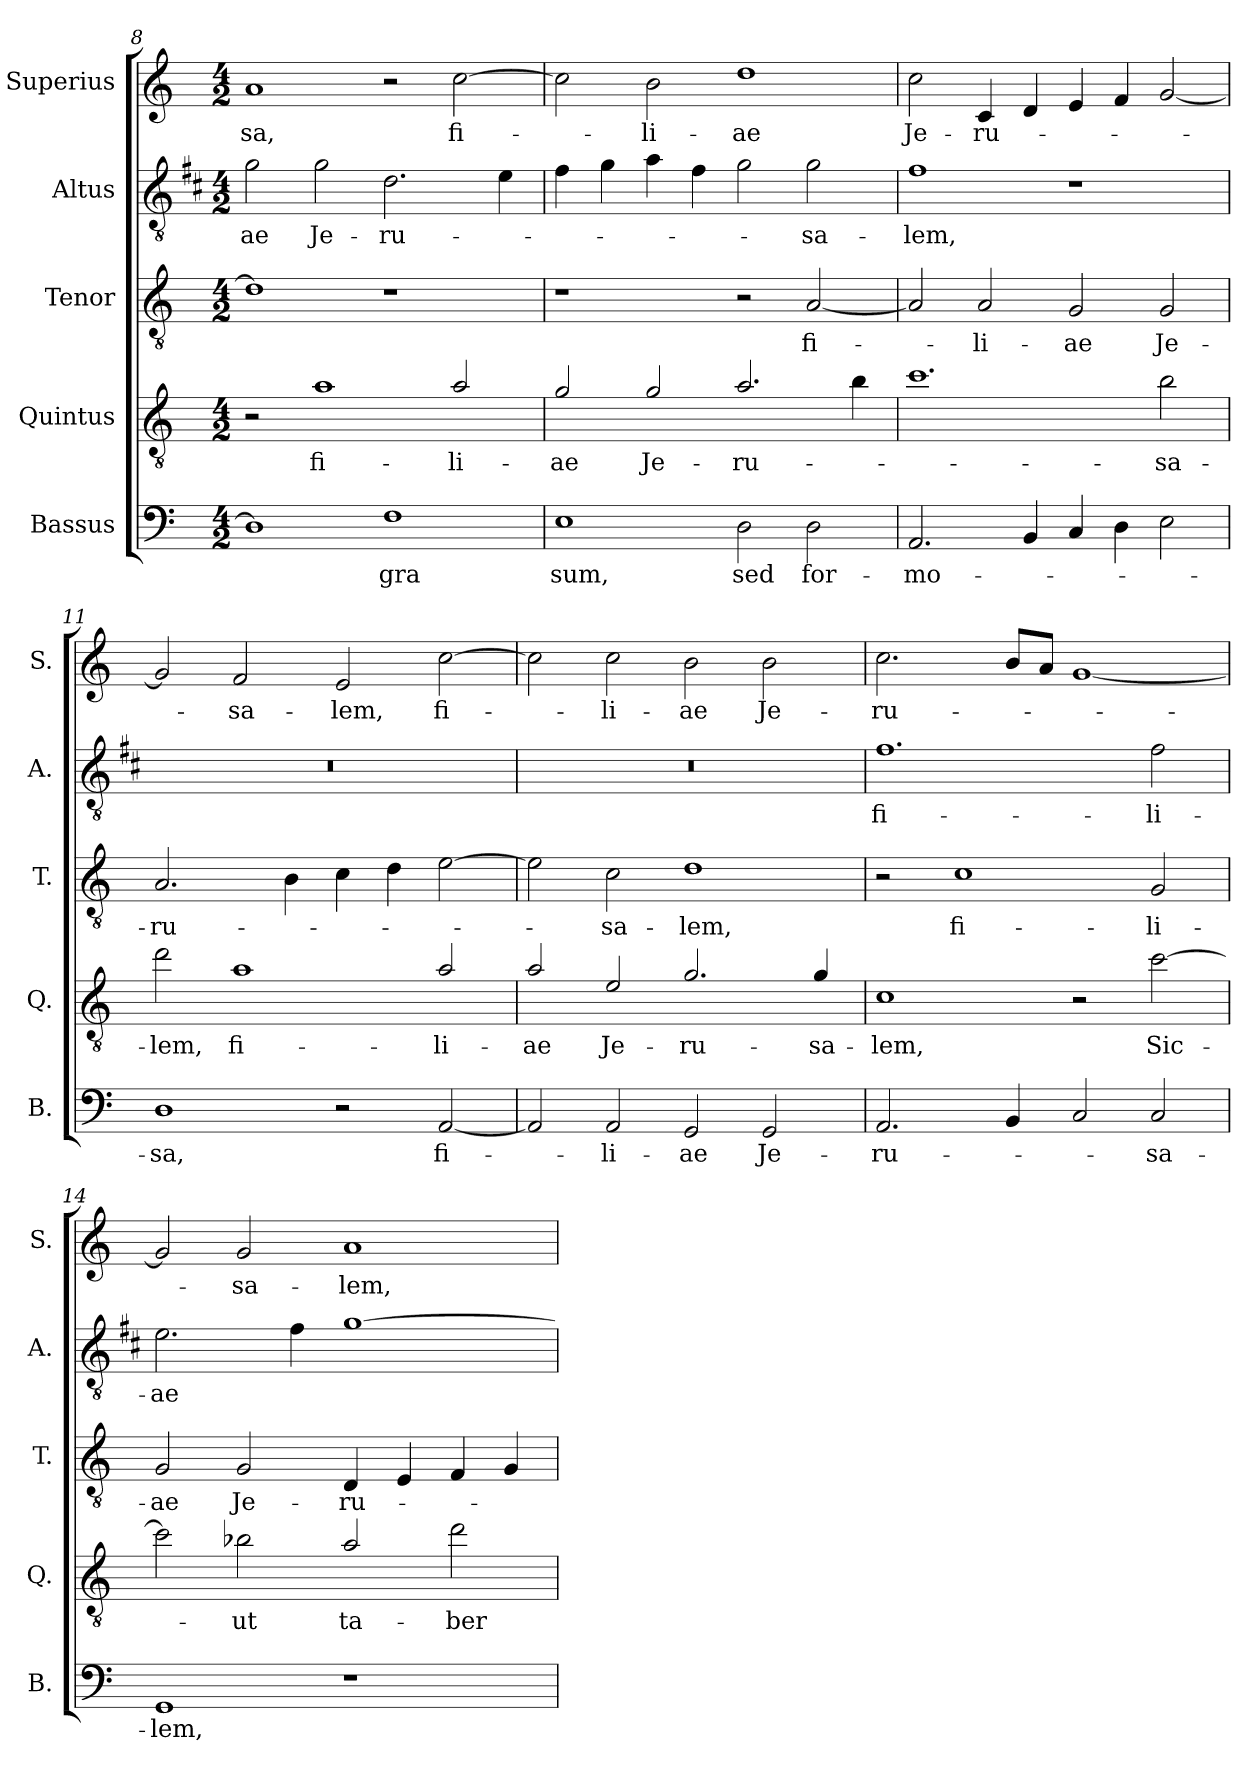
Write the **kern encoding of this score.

**kern	**text	**kern	**text	**kern	**text	**kern	**text	**kern	**text
*part5	*part5	*part4	*part4	*part3	*part3	*part2	*part2	*part1	*part1
*staff5	*staff5	*staff4	*staff4	*staff3	*staff3	*staff2	*staff2	*staff1	*staff1
*I"Bassus	*	*I"Quintus	*	*I"Tenor	*	*I"Altus	*	*I"Superius	*
*I'B.	*	*I'Q.	*	*I'T.	*	*I'A.	*	*I'S.	*
*clefF4	*	*clefGv2	*	*clefGv2	*	*clefGv2	*	*clefG2	*
*	*	*ITrd8c14	*	*	*	*ITrd1c2	*	*	*
*k[]	*	*k[]	*	*k[]	*	*k[]	*	*k[]	*
*M4/2	*	*M4/2	*	*M4/2	*	*M4/2	*	*M4/2	*
=8	=8	=8	=8	=8	=8	=8	=8	=8	=8
!	!	!	!	!	!	!	!LO:LY:b	!	!LO:LY:b
1D]	.	2r	.	1d]	.	2f\	-ae	1a	-sa,
!	!	!	!LO:LY:b	!	!	!	!LO:LY:b	!	!
.	.	1A	fi-	.	.	2f\	Je-	.	.
!	!LO:LY:b	!	!	!	!	!	!LO:LY:b	!	!
1F	-gra	.	.	1r	.	2.c\	-ru-	2r	.
!	!	!	!LO:LY:b	!	!	!	!	!	!LO:LY:b
.	.	2A/	-li-	.	.	.	.	[2cc\	fi-
.	.	.	.	.	.	4d\	.	.	.
=9	=9	=9	=9	=9	=9	=9	=9	=9	=9
!	!LO:LY:b	!	!LO:LY:b	!	!	!	!	!	!
1E	sum,	2G/	-ae	1r	.	4e\	.	2cc\]	.
.	.	.	.	.	.	4f\	.	.	.
!	!	!	!LO:LY:b	!	!	!	!	!	!LO:LY:b
.	.	2G/	Je-	.	.	4g\	.	2b\	-li-
.	.	.	.	.	.	4e\	.	.	.
!	!LO:LY:b	!	!LO:LY:b	!	!	!	!	!	!LO:LY:b
2D\	sed	2.A/	-ru-	2r	.	2f\	.	1dd	-ae
!	!LO:LY:b	!	!	!	!LO:LY:b	!	!LO:LY:b	!	!
2D\	for-	.	.	[2A/	fi-	2f\	-sa-	.	.
.	.	4B\	.	.	.	.	.	.	.
=10	=10	=10	=10	=10	=10	=10	=10	=10	=10
!	!LO:LY:b	!	!	!	!	!	!LO:LY:b	!	!LO:LY:b
2.AA/	-mo-	1.c	.	2A/]	.	1e	-lem,	2cc\	Je-
!	!	!	!	!	!LO:LY:b	!	!	!	!LO:LY:b
.	.	.	.	2A/	-li-	.	.	4c/	-ru-
4BB/	.	.	.	.	.	.	.	4d/	.
!	!	!	!	!	!LO:LY:b	!	!	!	!
4C/	.	.	.	2G/	-ae	1r	.	4e/	.
4D\	.	.	.	.	.	.	.	4f/	.
!	!	!	!LO:LY:b	!	!LO:LY:b	!	!	!	!
2E\	.	2B\	-sa-	2G/	Je-	.	.	[2g/	.
!!LO:LB:g=z
=11	=11	=11	=11	=11	=11	=11	=11	=11	=11
!	!LO:LY:b	!	!LO:LY:b	!	!LO:LY:b	!	!	!	!
1D	-sa,	2d\	-lem,	2.A/	-ru-	0r	.	2g/]	.
!	!	!	!LO:LY:b	!	!	!	!	!	!LO:LY:b
.	.	1A	fi-	.	.	.	.	2f/	-sa-
.	.	.	.	4B\	.	.	.	.	.
!	!	!	!	!	!	!	!	!	!LO:LY:b
2r	.	.	.	4c\	.	.	.	2e/	-lem,
.	.	.	.	4d\	.	.	.	.	.
!	!LO:LY:b	!	!LO:LY:b	!	!	!	!	!	!LO:LY:b
[2AA/	fi-	2A/	-li-	[2e\	.	.	.	[2cc\	fi-
=12	=12	=12	=12	=12	=12	=12	=12	=12	=12
!	!	!	!LO:LY:b	!	!	!	!	!	!
2AA/]	.	2A/	-ae	2e\]	.	0r	.	2cc\]	.
!	!LO:LY:b	!	!LO:LY:b	!	!LO:LY:b	!	!	!	!LO:LY:b
2AA/	-li-	2E/	Je-	2c\	-sa-	.	.	2cc\	-li-
!	!LO:LY:b	!	!LO:LY:b	!	!LO:LY:b	!	!	!	!LO:LY:b
2GG/	-ae	2.G/	-ru-	1d	-lem,	.	.	2b\	-ae
!	!LO:LY:b	!	!	!	!	!	!	!	!LO:LY:b
2GG/	Je-	.	.	.	.	.	.	2b\	Je-
!	!	!	!LO:LY:b	!	!	!	!	!	!
.	.	4G/	-sa-	.	.	.	.	.	.
=13	=13	=13	=13	=13	=13	=13	=13	=13	=13
!	!LO:LY:b	!	!LO:LY:b	!	!	!	!LO:LY:b	!	!LO:LY:b
2.AA/	-ru-	1C	-lem,	2r	.	1.e	fi-	2.cc\	-ru-
!	!	!	!	!	!LO:LY:b	!	!	!	!
.	.	.	.	1c	fi-	.	.	.	.
4BB/	.	.	.	.	.	.	.	8b/L	.
.	.	.	.	.	.	.	.	8a/J	.
2C/	.	2r	.	.	.	.	.	[1g	.
!	!LO:LY:b	!	!LO:LY:b	!	!LO:LY:b	!	!LO:LY:b	!	!
2C/	-sa-	[2c\	Sic-	2G/	-li-	2e\	-li-	.	.
=14	=14	=14	=14	=14	=14	=14	=14	=14	=14
!	!LO:LY:b	!	!	!	!LO:LY:b	!	!LO:LY:b	!	!
1GG	-lem,	2c\]	.	2G/	-ae	2.d\	-ae	2g/]	.
!	!	!	!LO:LY:b	!	!LO:LY:b	!	!	!	!LO:LY:b
.	.	2B-X\	-ut	2G/	Je-	.	.	2g/	-sa-
.	.	.	.	.	.	4e\	.	.	.
!	!	!	!LO:LY:b	!	!LO:LY:b	!	!	!	!LO:LY:b
1r	.	2A/	ta-	4D/	-ru-	[1f	.	1a	-lem,
.	.	.	.	4E/	.	.	.	.	.
!	!	!	!LO:LY:b	!	!	!	!	!	!
.	.	2d\	-ber-	4F/	.	.	.	.	.
.	.	.	.	4G/	.	.	.	.	.
=	=	=	=	=	=	=	=	=	=
*-	*-	*-	*-	*-	*-	*-	*-	*-	*-
